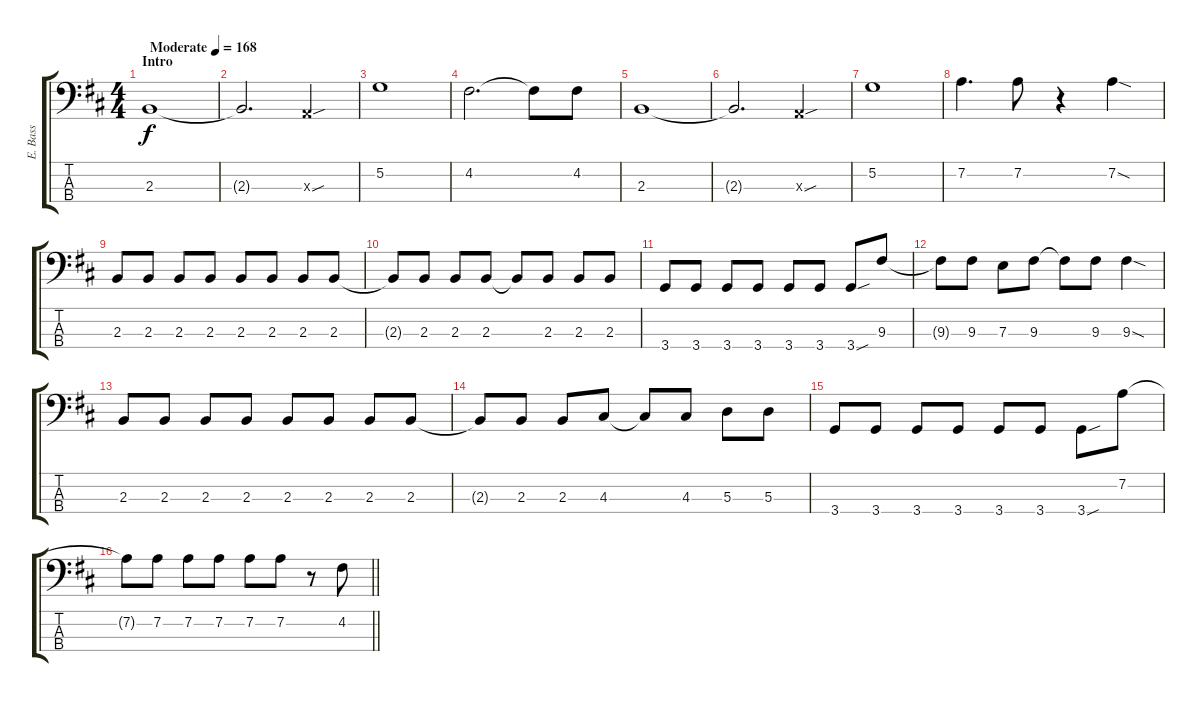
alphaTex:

\track ("E. Bass" "E. Bass") {instrument electricbasspick}
\staff {score tabs}
\tuning (G2 D2 A1 E1) {hide}
\ts (4 4)
\section ("" "Intro")
\tempo (168 "Moderate")
\clef f4
\ks d
2.3.1{dy f instrument electricbasspick} |
2.3{t}.2{d} 0.3{sou x}.4 |
5.2.1 |
4.2.2{d} 4.2{t}.8 4.2.8 |
2.3.1 |
2.3{t}.2{d} 0.3{sou x}.4 |
5.2.1 |
7.2.4{d} 7.2.8 r.4 7.2{sod}.4 |
2.3.8 2.3.8 2.3.8 2.3.8 2.3.8 2.3.8 2.3.8 2.3.8 |
2.3{t}.8 2.3.8 2.3.8 2.3.8 2.3{t}.8 2.3.8 2.3.8 2.3.8 |
3.4.8 3.4.8 3.4.8 3.4.8 3.4.8 3.4.8 3.4{sou}.8 9.3.8 |
9.3{t}.8 9.3.8 7.3.8 9.3.8 9.3{t}.8 9.3.8 9.3{sod}.4 |
2.3.8 2.3.8 2.3.8 2.3.8 2.3.8 2.3.8 2.3.8 2.3.8 |
2.3{t}.8 2.3.8 2.3.8 4.3.8 4.3{t}.8 4.3.8 5.3.8 5.3.8 |
3.4.8 3.4.8 3.4.8 3.4.8 3.4.8 3.4.8 3.4{sou}.8 7.2.8 |
\barLineRight lightlight
7.2{t}.8 7.2.8 7.2.8 7.2.8 7.2.8 7.2.8 r.8 4.2.8
